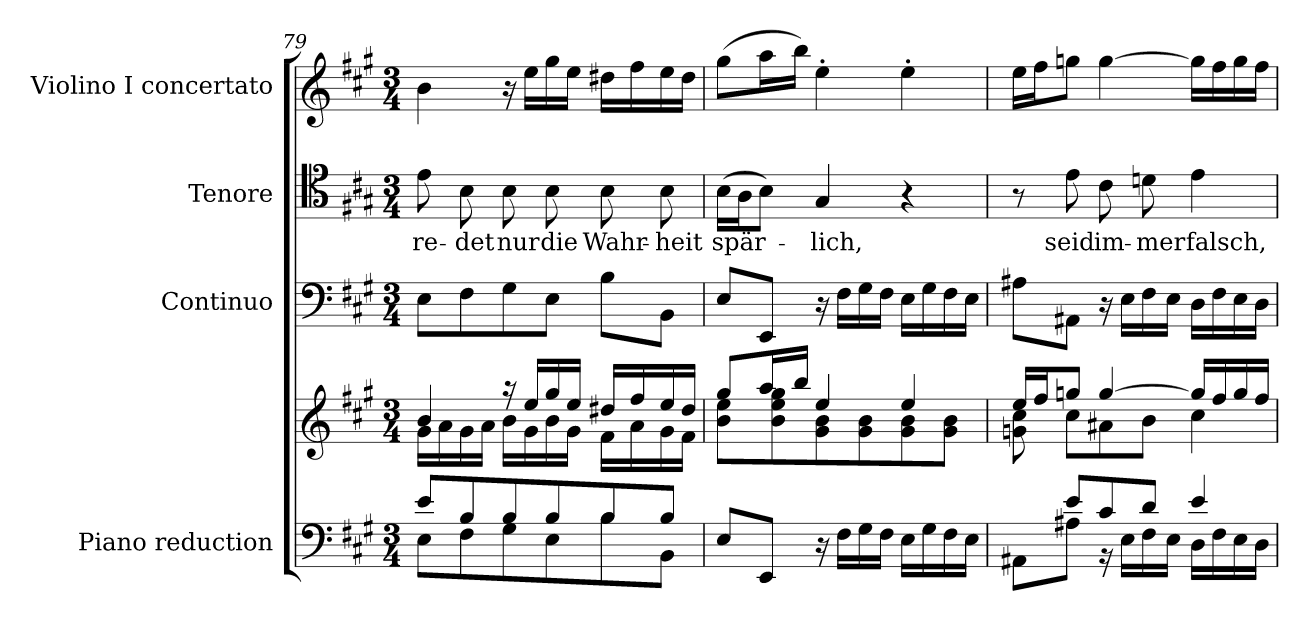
**kern	**kern	**kern	**kern	**text	**kern
*part4	*part4	*part3	*part2	*part2	*part1
*staff5	*staff4	*staff3	*staff2	*staff2	*staff1
*I"Piano reduction	*	*I"Continuo	*I"Tenore	*	*I"Violino I concertato
*I'Pno	*	*	*	*	*I'Vln
*clefF4	*clefG2	*clefF4	*clefC4	*	*clefG2
*k[f#c#g#]	*k[f#c#g#]	*k[f#c#g#]	*k[f#c#g#]	*	*k[f#c#g#]
*M3/4	*M3/4	*M3/4	*M3/4	*	*M3/4
=79	=79	=79	=79	=79	=79
*^	*^	*	*	*	*
!	!	!	!	!	!	!LO:LY:b	!
8e/L	8E\L	4b/	16g#\LL	8E\L	8e\	re-	4b\
.	.	.	16a\	.	.	.	.
!	!	!	!	!	!	!LO:LY:b	!
8B/	8F#\	.	16g#\	8F#\	8B\	-det	.
.	.	.	16a\JJ	.	.	.	.
!	!	!	!	!	!	!LO:LY:b	!
8B/	8G#\	16r	16b\LL	8G#\	8B\	nur	16r
.	.	16ee/LL	16g#\	.	.	.	16ee\LL
!	!	!	!	!	!	!LO:LY:b	!
8B/	8E\	16gg#/	16b\	8E\J	8B\	die	16gg#\
.	.	16ee/JJ	16g#\JJ	.	.	.	16ee\JJ
!	!	!	!	!	!	!LO:LY:b	!
8B/	8B\	16dd#X/LL	16f#\LL	8B\L	8B\	Wahr-	16dd#X\LL
.	.	16ff#/	16a\	.	.	.	16ff#\
!	!	!	!	!	!	!LO:LY:b	!
8B/J	8BB\J	16ee/	16g#\	8BB\J	8B\	-heit	16ee\
.	.	16dd#/JJ	16f#\JJ	.	.	.	16dd#\JJ
*v	*v	*	*	*	*	*	*
=80	=80	=80	=80	=80	=80	=80
!	!	!	!	!	!LO:LY:b	!
8E/L	8gg#/L	8b\ 8ee\L	8E/L	(>16B\LL	spär-	(>8gg#\L
.	.	.	.	16A\J	.	.
8EE/J	16aa/L	8b\ 8ee\ 8gg#\	8EE/J	8B\J)	.	16aa\L
.	16bb/JJ	.	.	.	.	16bb\JJ)
!	!	!	!	!	!LO:LY:b	!
16r	4ee/	8g#\ 8b\	16r	4G#/	-lich,	4ee'\
16F#\LL	.	.	16F#\LL	.	.	.
16G#\	.	8g#\ 8b\	16G#\	.	.	.
16F#\JJ	.	.	16F#\JJ	.	.	.
16E\LL	4ee/	8g#\ 8b\	16E\LL	4r	.	4ee'\
16G#\	.	.	16G#\	.	.	.
16F#\	.	8g#\ 8b\J	16F#\	.	.	.
16E\JJ	.	.	16E\JJ	.	.	.
!!LO:PB:g=z
=81	=81	=81	=81	=81	=81	=81
*^	*	*	*	*	*	*
8ryy	8AA#X\L	16ee/LL	8gn\ 8cc#\	8A#X\L	8r	.	16ee\LL
.	.	16ff#/J	.	.	.	.	16ff#\J
!	!	!	!	!	!	!LO:LY:b	!
8e/L	8A#X\J	8ggn/J	8cc#\L	8AA#X\J	8e\	seid	8ggn\J
!	!	!	!	!	!	!LO:LY:b	!
8c#/	16r	[4gg/	8a#X\	16r	8c#\	im-	[4gg\
.	16E\LL	.	.	16E\LL	.	.	.
!	!	!	!	!	!	!LO:LY:b	!
8d/J	16F#\	.	8b\J	16F#\	8dn\	-mer	.
.	16E\JJ	.	.	16E\JJ	.	.	.
!	!	!	!	!	!	!LO:LY:b	!
4e/	16D\LL	16gg/LL]	4cc#\	16D\LL	4e\	falsch,	16gg\LL]
.	16F#\	16ff#/	.	16F#\	.	.	16ff#\
.	16E\	16gg/	.	16E\	.	.	16gg\
.	16D\JJ	16ff#/JJ	.	16D\JJ	.	.	16ff#\JJ
*v	*v	*	*	*	*	*	*
*	*v	*v	*	*	*	*
=	=	=	=	=	=
*-	*-	*-	*-	*-	*-
